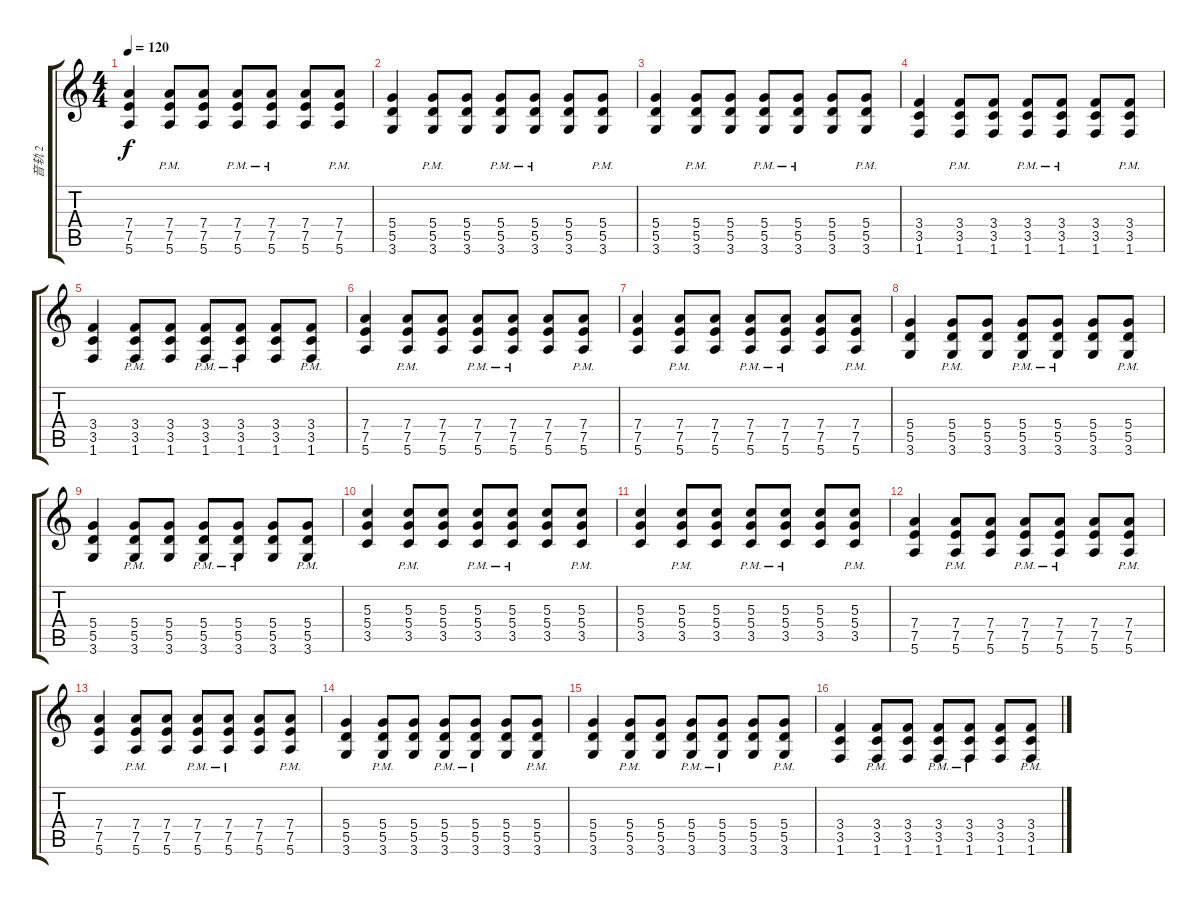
\track ("音轨 2" "音轨 2") {instrument overdrivenguitar}
\staff {score tabs}
\tuning (E4 B3 G3 D3 A2 E2) {hide}
\ts (4 4)
\tempo 120
\clef g2
\ks c
(7.4 7.5 5.6).4{dy f} (7.4{pm} 7.5{pm} 5.6{pm}).8 (7.4 7.5 5.6).8 (7.4{pm} 7.5{pm} 5.6{pm}).8 (7.4{pm} 7.5{pm} 5.6{pm}).8 (7.4 7.5 5.6).8 (7.4{pm} 7.5{pm} 5.6{pm}).8 |
(5.4 5.5 3.6).4 (5.4{pm} 5.5{pm} 3.6{pm}).8 (5.4 5.5 3.6).8 (5.4{pm} 5.5{pm} 3.6{pm}).8 (5.4{pm} 5.5{pm} 3.6{pm}).8 (5.4 5.5 3.6).8 (5.4{pm} 5.5{pm} 3.6{pm}).8 |
(5.4 5.5 3.6).4 (5.4{pm} 5.5{pm} 3.6{pm}).8 (5.4 5.5 3.6).8 (5.4{pm} 5.5{pm} 3.6{pm}).8 (5.4{pm} 5.5{pm} 3.6{pm}).8 (5.4 5.5 3.6).8 (5.4{pm} 5.5{pm} 3.6{pm}).8 |
(3.4 3.5 1.6).4 (3.4{pm} 3.5{pm} 1.6{pm}).8 (3.4 3.5 1.6).8 (3.4{pm} 3.5{pm} 1.6{pm}).8 (3.4{pm} 3.5{pm} 1.6{pm}).8 (3.4 3.5 1.6).8 (3.4{pm} 3.5{pm} 1.6{pm}).8 |
(3.4 3.5 1.6).4 (3.4{pm} 3.5{pm} 1.6{pm}).8 (3.4 3.5 1.6).8 (3.4{pm} 3.5{pm} 1.6{pm}).8 (3.4{pm} 3.5{pm} 1.6{pm}).8 (3.4 3.5 1.6).8 (3.4{pm} 3.5{pm} 1.6{pm}).8 |
(7.4 7.5 5.6).4 (7.4{pm} 7.5{pm} 5.6{pm}).8 (7.4 7.5 5.6).8 (7.4{pm} 7.5{pm} 5.6{pm}).8 (7.4{pm} 7.5{pm} 5.6{pm}).8 (7.4 7.5 5.6).8 (7.4{pm} 7.5{pm} 5.6{pm}).8 |
(7.4 7.5 5.6).4 (7.4{pm} 7.5{pm} 5.6{pm}).8 (7.4 7.5 5.6).8 (7.4{pm} 7.5{pm} 5.6{pm}).8 (7.4{pm} 7.5{pm} 5.6{pm}).8 (7.4 7.5 5.6).8 (7.4{pm} 7.5{pm} 5.6{pm}).8 |
(5.4 5.5 3.6).4 (5.4{pm} 5.5{pm} 3.6{pm}).8 (5.4 5.5 3.6).8 (5.4{pm} 5.5{pm} 3.6{pm}).8 (5.4{pm} 5.5{pm} 3.6{pm}).8 (5.4 5.5 3.6).8 (5.4{pm} 5.5{pm} 3.6{pm}).8 |
(5.4 5.5 3.6).4 (5.4{pm} 5.5{pm} 3.6{pm}).8 (5.4 5.5 3.6).8 (5.4{pm} 5.5{pm} 3.6{pm}).8 (5.4{pm} 5.5{pm} 3.6{pm}).8 (5.4 5.5 3.6).8 (5.4{pm} 5.5{pm} 3.6{pm}).8 |
(5.3 5.4 3.5).4 (5.3{pm} 5.4{pm} 3.5{pm}).8 (5.3 5.4 3.5).8 (5.3{pm} 5.4{pm} 3.5{pm}).8 (5.3{pm} 5.4{pm} 3.5{pm}).8 (5.3 5.4 3.5).8 (5.3{pm} 5.4{pm} 3.5{pm}).8 |
(5.3 5.4 3.5).4 (5.3{pm} 5.4{pm} 3.5{pm}).8 (5.3 5.4 3.5).8 (5.3{pm} 5.4{pm} 3.5{pm}).8 (5.3{pm} 5.4{pm} 3.5{pm}).8 (5.3 5.4 3.5).8 (5.3{pm} 5.4{pm} 3.5{pm}).8 |
(7.4 7.5 5.6).4 (7.4{pm} 7.5{pm} 5.6{pm}).8 (7.4 7.5 5.6).8 (7.4{pm} 7.5{pm} 5.6{pm}).8 (7.4{pm} 7.5{pm} 5.6{pm}).8 (7.4 7.5 5.6).8 (7.4{pm} 7.5{pm} 5.6{pm}).8 |
(7.4 7.5 5.6).4 (7.4{pm} 7.5{pm} 5.6{pm}).8 (7.4 7.5 5.6).8 (7.4{pm} 7.5{pm} 5.6{pm}).8 (7.4{pm} 7.5{pm} 5.6{pm}).8 (7.4 7.5 5.6).8 (7.4{pm} 7.5{pm} 5.6{pm}).8 |
(5.4 5.5 3.6).4 (5.4{pm} 5.5{pm} 3.6{pm}).8 (5.4 5.5 3.6).8 (5.4{pm} 5.5{pm} 3.6{pm}).8 (5.4{pm} 5.5{pm} 3.6{pm}).8 (5.4 5.5 3.6).8 (5.4{pm} 5.5{pm} 3.6{pm}).8 |
(5.4 5.5 3.6).4 (5.4{pm} 5.5{pm} 3.6{pm}).8 (5.4 5.5 3.6).8 (5.4{pm} 5.5{pm} 3.6{pm}).8 (5.4{pm} 5.5{pm} 3.6{pm}).8 (5.4 5.5 3.6).8 (5.4{pm} 5.5{pm} 3.6{pm}).8 |
(3.4 3.5 1.6).4 (3.4{pm} 3.5{pm} 1.6{pm}).8 (3.4 3.5 1.6).8 (3.4{pm} 3.5{pm} 1.6{pm}).8 (3.4{pm} 3.5{pm} 1.6{pm}).8 (3.4 3.5 1.6).8 (3.4{pm} 3.5{pm} 1.6{pm}).8
